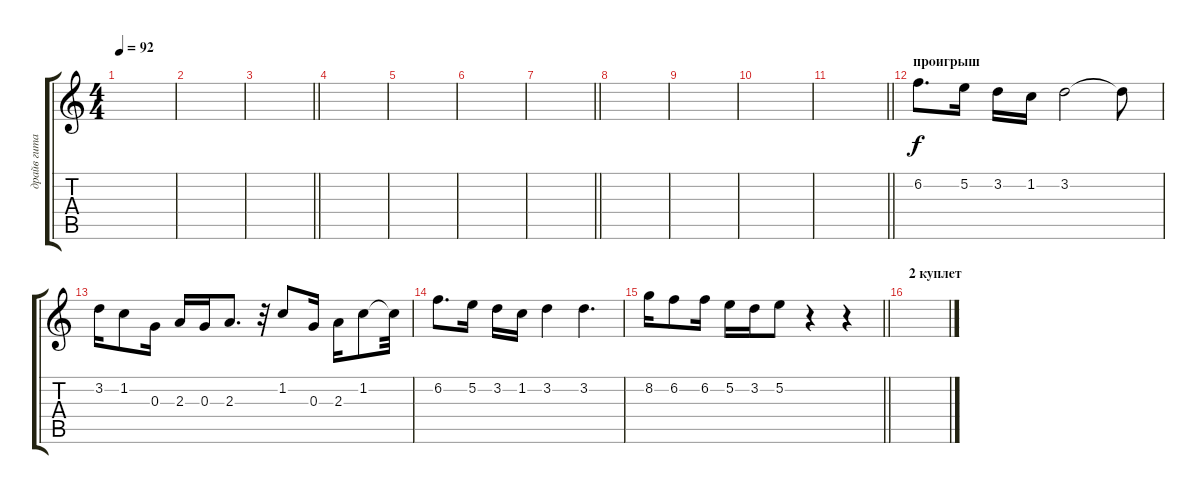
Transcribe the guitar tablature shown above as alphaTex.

\track ("драйв гитара" "драйв гита") {instrument overdrivenguitar}
\staff {score tabs}
\tuning (E4 B3 G3 D3 A2 E2) {hide}
\ts (4 4)
\tempo 92
\clef g2
\ks c
|
|
\barLineRight lightlight
|
|
|
|
\barLineRight lightlight
|
|
|
|
\barLineRight lightlight
|
\section ("" "проигрыш")
6.2.8{d} 5.2.16 3.2.16 1.2.16 3.2.2 3.2{t}.8 |
3.2.16 1.2.8 0.3.16 2.3.16 0.3.16 2.3.8{d} r.32 1.2.8 0.3.16 2.3.16 1.2.8 1.2{t}.32 |
6.2.8{d} 5.2.16 3.2.16 1.2.16 3.2.4 3.2.4{d} |
\barLineRight lightlight
8.2.16 6.2.8 6.2.16 5.2.16 3.2.16 5.2.8 r.4 r.4 |
\section ("" "2 куплет")
